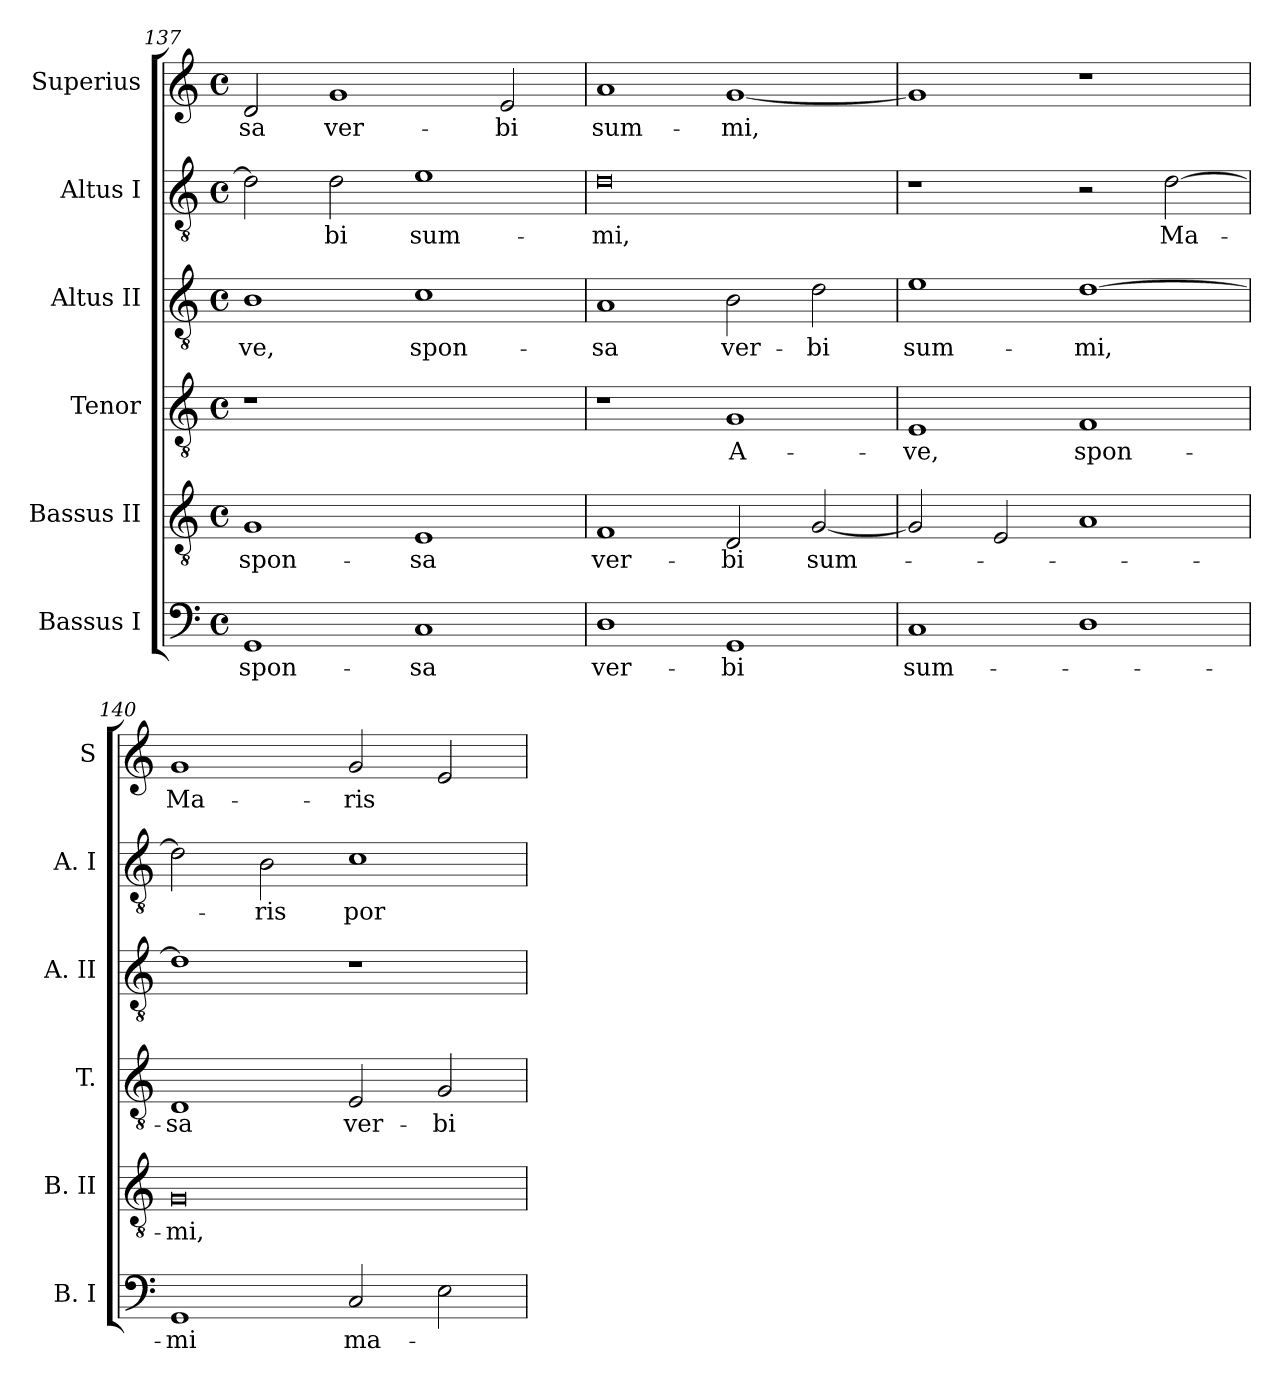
**kern	**text	**kern	**text	**kern	**text	**kern	**text	**kern	**text	**kern	**text
*part6	*part6	*part5	*part5	*part4	*part4	*part3	*part3	*part2	*part2	*part1	*part1
*staff6	*staff6	*staff5	*staff5	*staff4	*staff4	*staff3	*staff3	*staff2	*staff2	*staff1	*staff1
*I"Bassus I	*	*I"Bassus II	*	*I"Tenor	*	*I"Altus II	*	*I"Altus I	*	*I"Superius	*
*I'B. I	*	*I'B. II	*	*I'T.	*	*I'A. II	*	*I'A. I	*	*I'S	*
!!LO:PB:g=z
*clefF4	*	*clefGv2	*	*clefGv2	*	*clefGv2	*	*clefGv2	*	*clefG2	*
*	*	*ITrd7c12	*	*ITrd7c12	*	*ITrd7c12	*	*ITrd7c12	*	*	*
*k[]	*	*k[]	*	*k[]	*	*k[]	*	*k[]	*	*k[]	*
*C:	*	*C:	*	*C:	*	*C:	*	*C:	*	*C:	*
*M4/4	*	*M4/4	*	*M4/4	*	*M4/4	*	*M4/4	*	*M4/4	*
*met(c)	*	*met(c)	*	*met(c)	*	*met(c)	*	*met(c)	*	*met(c)	*
=137	=137	=137	=137	=137	=137	=137	=137	=137	=137	=137	=137
!	!LO:LY:b:color=#000000	!	!	!	!	!	!	!	!	!	!
!	!	!	!LO:LY:b:color=#000000	!LO:N:vis=1	!	!	!	!	!	!	!
!	!	!	!	!	!	!	!LO:LY:b:color=#000000	!	!	!	!
!	!	!	!	!	!	!	!	!	!	!	!LO:LY:b:color=#000000
1GGi	spon-	1GGi	spon-	1r	.	1BBi	-ve,	2Di\]	.	2di/	-sa
!	!	!	!	!	!	!	!	!	!LO:LY:b:color=#000000	!	!
!	!	!	!	!	!	!	!	!	!	!	!LO:LY:b:color=#000000
.	.	.	.	.	.	.	.	2Di\	-bi	1gi	ver-
!	!LO:LY:b:color=#000000	!	!	!	!	!	!	!	!	!	!
!	!	!	!LO:LY:b:color=#000000	!	!	!	!	!	!	!	!
!	!	!	!	!	!	!	!LO:LY:b:color=#000000	!	!	!	!
!	!	!	!	!	!	!	!	!	!LO:LY:b:color=#000000	!	!
1Ci	-sa	1EEi	-sa	1ryy	.	1Ci	spon-	1Ei	sum-	.	.
!	!	!	!	!	!	!	!	!	!	!	!LO:LY:b:color=#000000
.	.	.	.	.	.	.	.	.	.	2ei/	-bi
=138	=138	=138	=138	=138	=138	=138	=138	=138	=138	=138	=138
!	!LO:LY:b:color=#000000	!	!	!	!	!	!	!	!	!	!
!	!	!	!LO:LY:b:color=#000000	!	!	!	!	!	!	!	!
!	!	!	!	!	!	!	!LO:LY:b:color=#000000	!	!	!	!
!	!	!	!	!	!	!	!	!	!LO:LY:b:color=#000000	!	!
!	!	!	!	!	!	!	!	!	!	!	!LO:LY:b:color=#000000
1Di	ver-	1FFi	ver-	1r	.	1AAi	-sa	0Di	-mi,	1ai	sum-
!	!LO:LY:b:color=#000000	!	!	!	!	!	!	!	!	!	!
!	!	!	!LO:LY:b:color=#000000	!	!	!	!	!	!	!	!
!	!	!	!	!	!LO:LY:b:color=#000000	!	!	!	!	!	!
!	!	!	!	!	!	!	!LO:LY:b:color=#000000	!	!	!	!
!	!	!	!	!	!	!	!	!	!	!	!LO:LY:b:color=#000000
1GGi	-bi	2DDi/	-bi	1GGi	A-	2BBi\	ver-	.	.	[<1gi	-mi,
!	!	!	!LO:LY:b:color=#000000	!	!	!	!	!	!	!	!
!	!	!	!	!	!	!	!LO:LY:b:color=#000000	!	!	!	!
.	.	[<2GGi/	sum-	.	.	2Di\	-bi	.	.	.	.
=139	=139	=139	=139	=139	=139	=139	=139	=139	=139	=139	=139
!	!LO:LY:b:color=#000000	!	!	!	!	!	!	!	!	!	!
!	!	!	!	!	!LO:LY:b:color=#000000	!	!	!	!	!	!
!	!	!	!	!	!	!	!LO:LY:b:color=#000000	!	!	!	!
1Ci	sum-	2GGi/]	.	1EEi	-ve,	1Ei	sum-	1r	.	1gi]	.
.	.	2EEi/	.	.	.	.	.	.	.	.	.
!	!	!	!	!	!LO:LY:b:color=#000000	!	!	!	!	!	!
!	!	!	!	!	!	!	!LO:LY:b:color=#000000	!	!	!	!
1Di	.	1AAi	.	1FFi	spon-	[>1Di	-mi,	2r	.	1r	.
!	!	!	!	!	!	!	!	!	!LO:LY:b:color=#000000	!	!
.	.	.	.	.	.	.	.	[>2Di\	Ma-	.	.
=140	=140	=140	=140	=140	=140	=140	=140	=140	=140	=140	=140
!	!LO:LY:b:color=#000000	!	!	!	!	!	!	!	!	!	!
!	!	!	!LO:LY:b:color=#000000	!	!	!	!	!	!	!	!
!	!	!	!	!	!LO:LY:b:color=#000000	!	!	!	!	!	!
!	!	!	!	!	!	!	!	!	!	!	!LO:LY:b:color=#000000
1GGi	-mi	0GGi	-mi,	1DDi	-sa	1Di]	.	2Di\]	.	1gi	Ma-
!	!	!	!	!	!	!	!	!	!LO:LY:b:color=#000000	!	!
.	.	.	.	.	.	.	.	2BBi\	-ris	.	.
!	!LO:LY:b:color=#000000	!	!	!	!	!	!	!	!	!	!
!	!	!	!	!	!LO:LY:b:color=#000000	!	!	!	!	!	!
!	!	!	!	!	!	!	!	!	!LO:LY:b:color=#000000	!	!
!	!	!	!	!	!	!	!	!	!	!	!LO:LY:b:color=#000000
2Ci/	ma-	.	.	2EEi/	ver-	1r	.	1Ci	por-	2gi/	-ris
!	!	!	!	!	!LO:LY:b:color=#000000	!	!	!	!	!	!
2Ei\	.	.	.	2GGi/	-bi	.	.	.	.	2ei/	.
=	=	=	=	=	=	=	=	=	=	=	=
*-	*-	*-	*-	*-	*-	*-	*-	*-	*-	*-	*-
